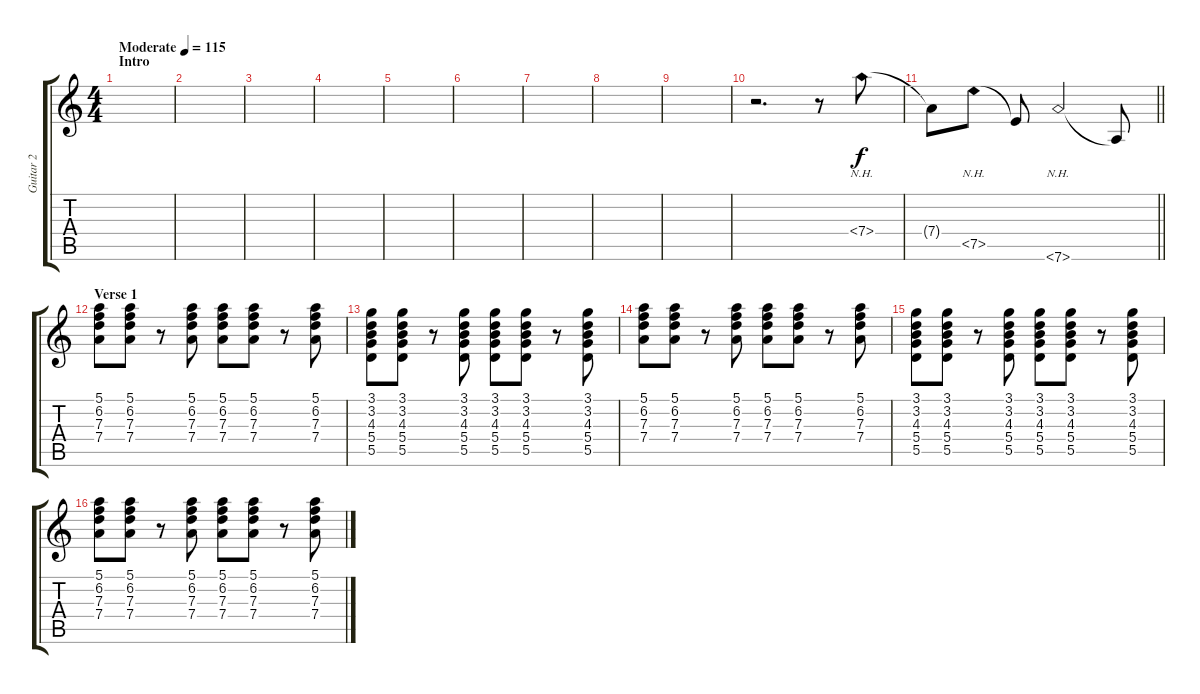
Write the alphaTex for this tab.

\track ("Guitar 2" "Guitar 2") {instrument electricguitarjazz}
\staff {score tabs}
\tuning (E4 B3 G3 D3 A2 D2) {hide}
\ts (4 4)
\section ("" "Intro")
\tempo (115 "Moderate")
\clef g2
\ks c
|
|
|
|
|
|
|
|
|
r.2{d} r.8 7.4{nh}.8 |
\barLineRight lightlight
7.4{t}.8 7.5{nh}.8 7.5{t}.8 7.6{nh}.2 7.6{t}.8 |
\section ("" "Verse 1")
(5.1 6.2 7.3 7.4).8 (5.1 6.2 7.3 7.4).8 r.8 (5.1 6.2 7.3 7.4).8 (5.1 6.2 7.3 7.4).8 (5.1 6.2 7.3 7.4).8 r.8 (5.1 6.2 7.3 7.4).8 |
(3.1 3.2 4.3 5.4 5.5).8 (3.1 3.2 4.3 5.4 5.5).8 r.8 (3.1 3.2 4.3 5.4 5.5).8 (3.1 3.2 4.3 5.4 5.5).8 (3.1 3.2 4.3 5.4 5.5).8 r.8 (3.1 3.2 4.3 5.4 5.5).8 |
(5.1 6.2 7.3 7.4).8 (5.1 6.2 7.3 7.4).8 r.8 (5.1 6.2 7.3 7.4).8 (5.1 6.2 7.3 7.4).8 (5.1 6.2 7.3 7.4).8 r.8 (5.1 6.2 7.3 7.4).8 |
(3.1 3.2 4.3 5.4 5.5).8 (3.1 3.2 4.3 5.4 5.5).8 r.8 (3.1 3.2 4.3 5.4 5.5).8 (3.1 3.2 4.3 5.4 5.5).8 (3.1 3.2 4.3 5.4 5.5).8 r.8 (3.1 3.2 4.3 5.4 5.5).8 |
(5.1 6.2 7.3 7.4).8 (5.1 6.2 7.3 7.4).8 r.8 (5.1 6.2 7.3 7.4).8 (5.1 6.2 7.3 7.4).8 (5.1 6.2 7.3 7.4).8 r.8 (5.1 6.2 7.3 7.4).8
